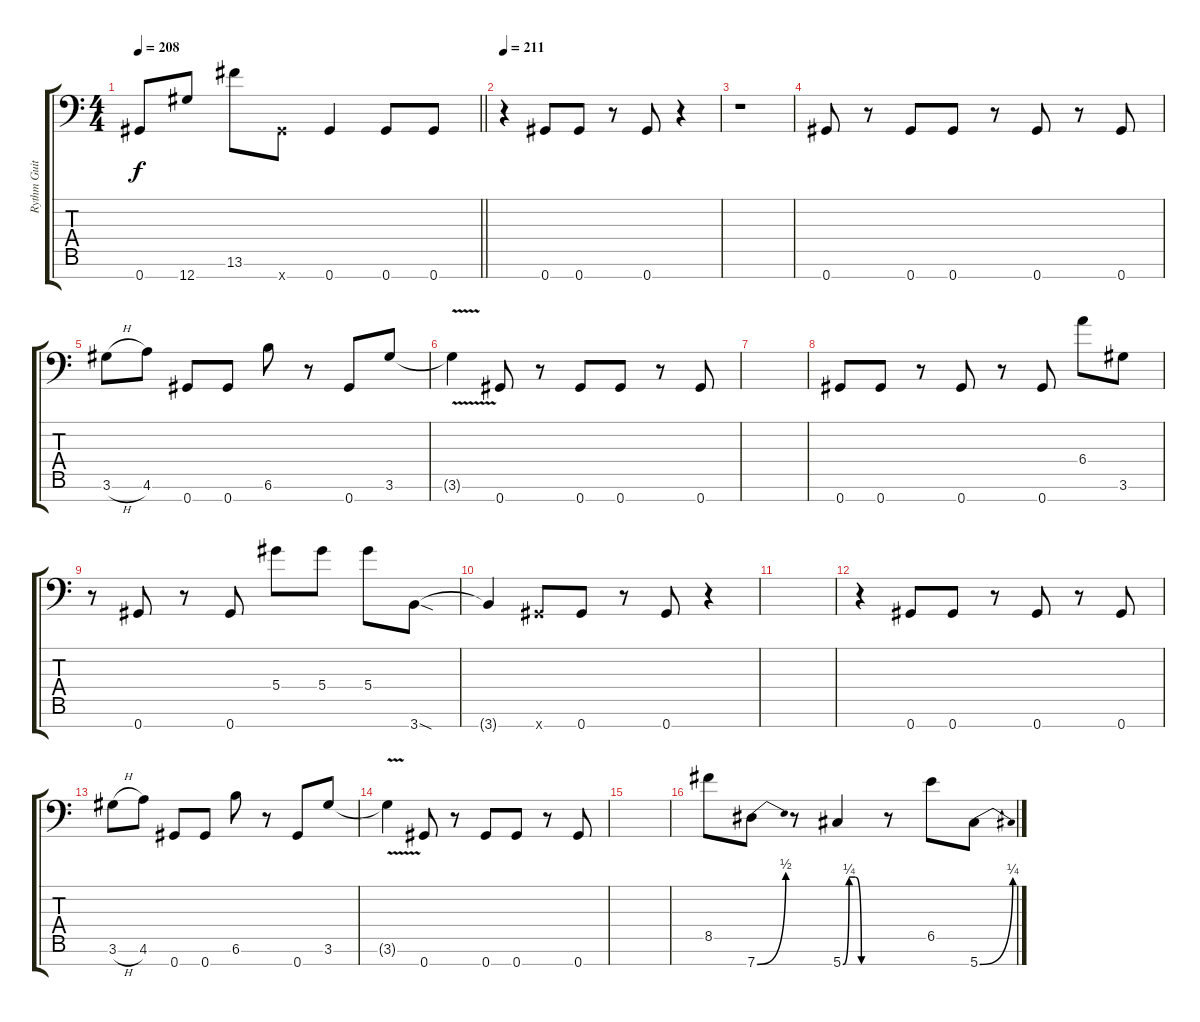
\track ("Rythm Guitar #1" "Rythm Guit") {instrument distortionguitar}
\staff {score tabs}
\tuning (Eb4 Bb3 F3 Eb3 Bb2 F2 Ab1) {hide}
\ts (4 4)
\tempo 208
\clef f4
\barLineRight lightlight
\ks c
0.7.8{dy f} 12.7.8 13.6.8 0.7{x}.8 0.7.4 0.7.8 0.7.8 |
\section ("" "")
\tempo 211
r.4 0.7.8 0.7.8 r.8 0.7.8 r.4 |
r.1 |
0.7.8 r.8 0.7.8 0.7.8 r.8 0.7.8 r.8 0.7.8 |
3.6{h}.8 4.6.8 0.7.8 0.7.8 6.6.8 r.8 0.7.8 3.6.8 |
3.6{v t}.4 0.7.8 r.8 0.7.8 0.7.8 r.8 0.7.8 |
|
0.7.8 0.7.8 r.8 0.7.8 r.8 0.7.8 6.4.8 3.6.8 |
r.8 0.7.8 r.8 0.7.8 5.4.8 5.4.8 5.4.8 3.7{sod}.8 |
3.7{t}.4 0.7{x}.8 0.7.8 r.8 0.7.8 r.4 |
|
r.4 0.7.8 0.7.8 r.8 0.7.8 r.8 0.7.8 |
3.6{h}.8 4.6.8 0.7.8 0.7.8 6.6.8 r.8 0.7.8 3.6.8 |
3.6{v t}.4 0.7.8 r.8 0.7.8 0.7.8 r.8 0.7.8 |
|
8.5.8 7.7{be (bend 0 0 60 2)}.8 r.8 5.7{be (custom 0 0 10 1 20 1 30 0 60 0)}.4 r.8 6.5.8 5.7{be (bend 0 0 60 1)}.8
